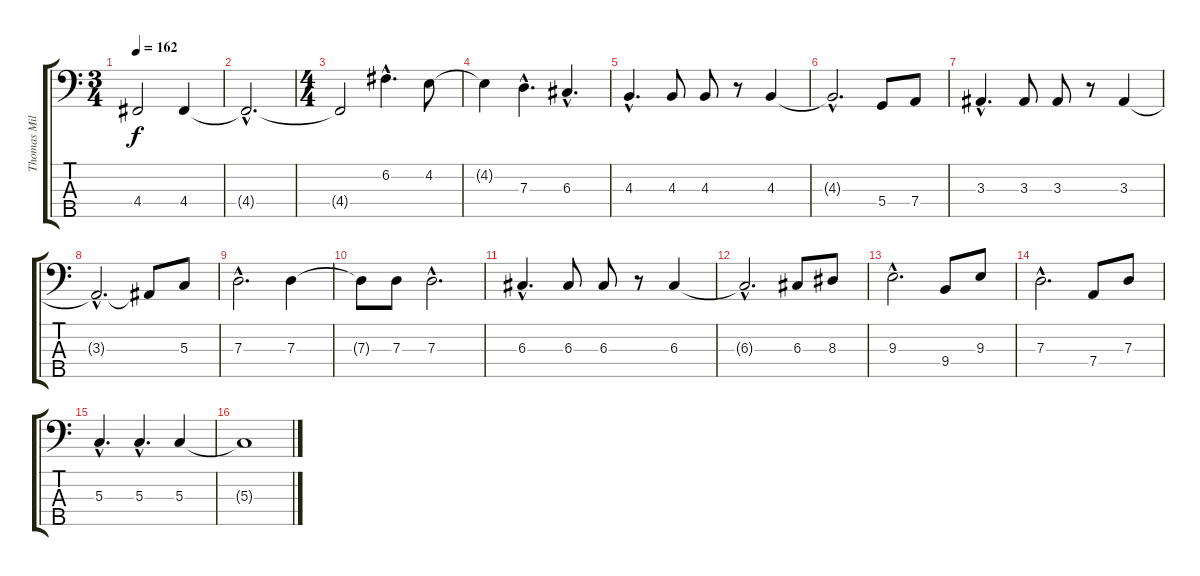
\track ("Thomas Miller" "Thomas Mil") {instrument electricbassfinger}
\staff {score tabs}
\tuning (F2 C2 G1 D1 A0) {hide}
\ts (3 4)
\tempo 162
\clef f4
\ks c
4.4{t}.2{dy f} 4.4.4 |
4.4{hac t}.2{d} |
\ts (4 4)
4.4{t}.2 6.2{hac}.4{d} 4.2.8 |
4.2{t}.4 7.3{hac}.4{d} 6.3{hac}.4{d} |
4.3{hac}.4{d} 4.3.8 4.3.8 r.8 4.3.4 |
4.3{hac t}.2{d} 5.4.8 7.4.8 |
3.3{hac}.4{d} 3.3.8 3.3.8 r.8 3.3.4 |
3.3{hac t}.2{d} 3.3{t}.8 5.3.8 |
7.3{hac}.2{d} 7.3.4 |
7.3{t}.8 7.3.8 7.3{hac}.2{d} |
6.3{hac}.4{d} 6.3.8 6.3.8 r.8 6.3.4 |
6.3{hac t}.2{d} 6.3.8 8.3.8 |
9.3{hac}.2{d} 9.4.8 9.3.8 |
7.3{hac}.2{d} 7.4.8 7.3.8 |
5.3{hac}.4{d} 5.3{hac}.4{d} 5.3.4 |
5.3{t}.1
